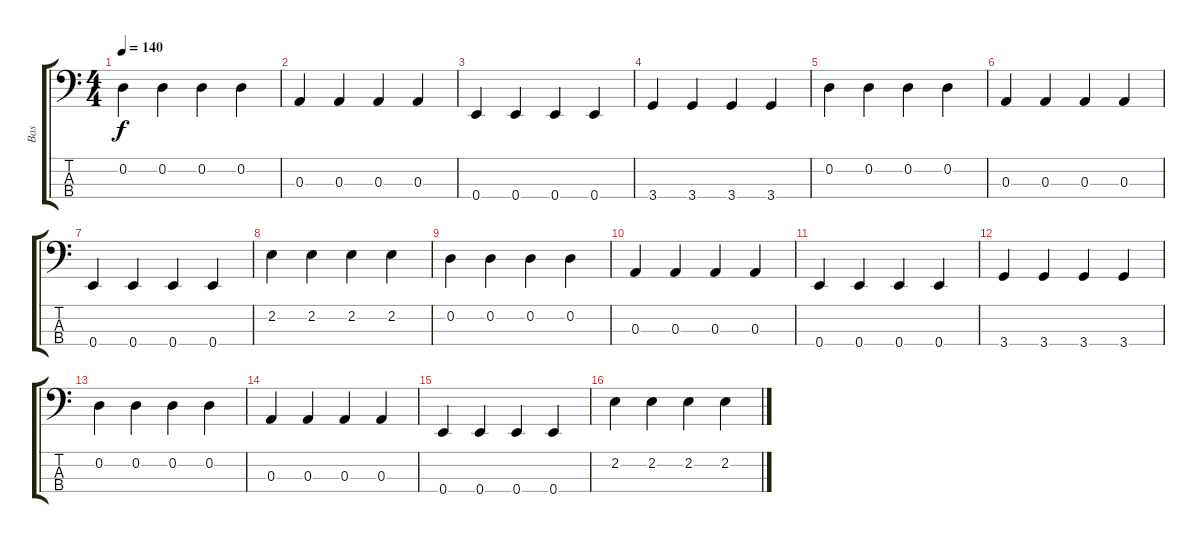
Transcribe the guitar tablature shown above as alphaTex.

\track ("Bas" "Bas") {instrument electricbassfinger}
\staff {score tabs}
\tuning (G2 D2 A1 E1) {hide}
\ts (4 4)
\tempo 140
\clef f4
\ks c
0.2.4{dy f} 0.2.4 0.2.4 0.2.4 |
0.3.4 0.3.4 0.3.4 0.3.4 |
0.4.4 0.4.4 0.4.4 0.4.4 |
3.4.4 3.4.4 3.4.4 3.4.4 |
0.2.4 0.2.4 0.2.4 0.2.4 |
0.3.4 0.3.4 0.3.4 0.3.4 |
0.4.4 0.4.4 0.4.4 0.4.4 |
2.2.4 2.2.4 2.2.4 2.2.4 |
0.2.4 0.2.4 0.2.4 0.2.4 |
0.3.4 0.3.4 0.3.4 0.3.4 |
0.4.4 0.4.4 0.4.4 0.4.4 |
3.4.4 3.4.4 3.4.4 3.4.4 |
0.2.4 0.2.4 0.2.4 0.2.4 |
0.3.4 0.3.4 0.3.4 0.3.4 |
0.4.4 0.4.4 0.4.4 0.4.4 |
2.2.4 2.2.4 2.2.4 2.2.4
